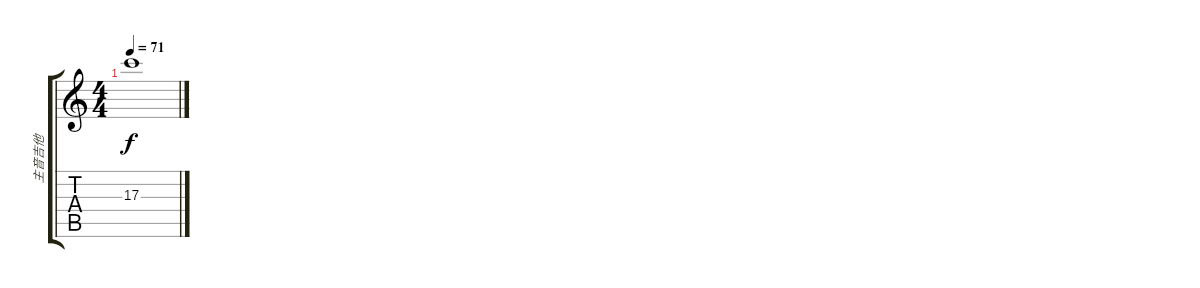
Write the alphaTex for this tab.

\track ("主音吉他" "主音吉他") {instrument distortionguitar}
\staff {score tabs}
\tuning (E4 B3 G3 D3 A2 E2) {hide}
\ts (4 4)
\tempo 71
\clef g2
\ks c
17.3.1{dy f}
